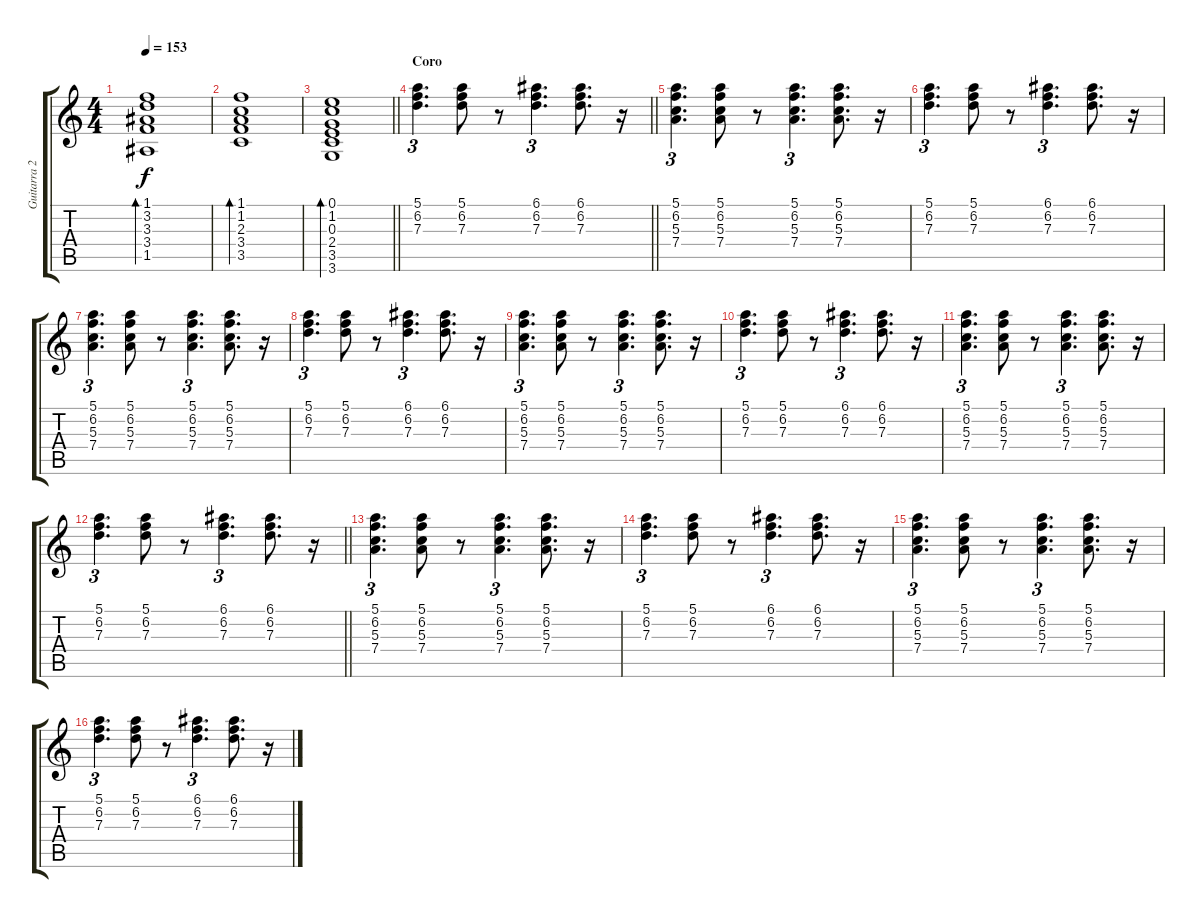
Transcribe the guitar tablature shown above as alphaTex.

\track ("Guitarra 2 (Dani Mezquita)" "Guitarra 2") {instrument electricguitarmuted}
\staff {score tabs}
\tuning (E4 B3 G3 D3 A2 E2) {hide}
\ts (4 4)
\tempo 153
\clef g2
\ks c
(1.1 3.2 3.3 3.4 1.5).1{bd 60 dy f} |
(1.1 1.2 2.3 3.4 3.5).1{bd 60} |
\barLineRight lightlight
(0.1 1.2 0.3 2.4 3.5 3.6).1{bd 60} |
\section ("" "Coro")
\barLineRight lightlight
(5.1 6.2 7.3).4{d tu (3 2)} (5.1 6.2 7.3).8 r.8 (6.1 6.2 7.3).4{d tu (3 2)} (6.1 6.2 7.3).8{d} r.16 |
(5.1 6.2 5.3 7.4).4{d tu (3 2)} (5.1 6.2 5.3 7.4).8 r.8 (5.1 6.2 5.3 7.4).4{d tu (3 2)} (5.1 6.2 5.3 7.4).8{d} r.16 |
(5.1 6.2 7.3).4{d tu (3 2)} (5.1 6.2 7.3).8 r.8 (6.1 6.2 7.3).4{d tu (3 2)} (6.1 6.2 7.3).8{d} r.16 |
(5.1 6.2 5.3 7.4).4{d tu (3 2)} (5.1 6.2 5.3 7.4).8 r.8 (5.1 6.2 5.3 7.4).4{d tu (3 2)} (5.1 6.2 5.3 7.4).8{d} r.16 |
(5.1 6.2 7.3).4{d tu (3 2)} (5.1 6.2 7.3).8 r.8 (6.1 6.2 7.3).4{d tu (3 2)} (6.1 6.2 7.3).8{d} r.16 |
(5.1 6.2 5.3 7.4).4{d tu (3 2)} (5.1 6.2 5.3 7.4).8 r.8 (5.1 6.2 5.3 7.4).4{d tu (3 2)} (5.1 6.2 5.3 7.4).8{d} r.16 |
(5.1 6.2 7.3).4{d tu (3 2)} (5.1 6.2 7.3).8 r.8 (6.1 6.2 7.3).4{d tu (3 2)} (6.1 6.2 7.3).8{d} r.16 |
(5.1 6.2 5.3 7.4).4{d tu (3 2)} (5.1 6.2 5.3 7.4).8 r.8 (5.1 6.2 5.3 7.4).4{d tu (3 2)} (5.1 6.2 5.3 7.4).8{d} r.16 |
\barLineRight lightlight
(5.1 6.2 7.3).4{d tu (3 2)} (5.1 6.2 7.3).8 r.8 (6.1 6.2 7.3).4{d tu (3 2)} (6.1 6.2 7.3).8{d} r.16 |
(5.1 6.2 5.3 7.4).4{d tu (3 2)} (5.1 6.2 5.3 7.4).8 r.8 (5.1 6.2 5.3 7.4).4{d tu (3 2)} (5.1 6.2 5.3 7.4).8{d} r.16 |
(5.1 6.2 7.3).4{d tu (3 2)} (5.1 6.2 7.3).8 r.8 (6.1 6.2 7.3).4{d tu (3 2)} (6.1 6.2 7.3).8{d} r.16 |
(5.1 6.2 5.3 7.4).4{d tu (3 2)} (5.1 6.2 5.3 7.4).8 r.8 (5.1 6.2 5.3 7.4).4{d tu (3 2)} (5.1 6.2 5.3 7.4).8{d} r.16 |
(5.1 6.2 7.3).4{d tu (3 2)} (5.1 6.2 7.3).8 r.8 (6.1 6.2 7.3).4{d tu (3 2)} (6.1 6.2 7.3).8{d} r.16
